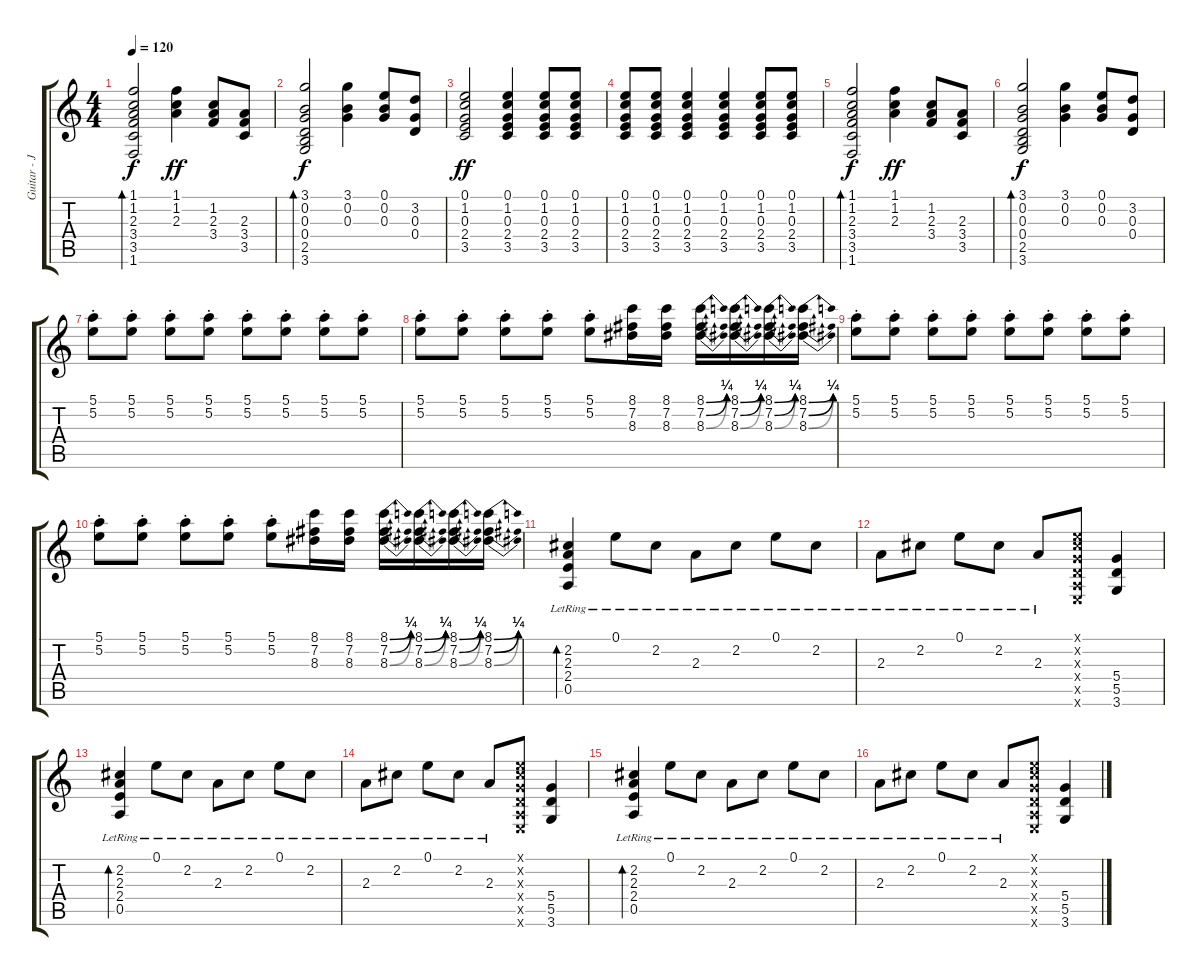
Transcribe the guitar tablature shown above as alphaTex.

\track ("Guitar - Jerry Harrison" "Guitar - J") {instrument acousticguitarsteel}
\staff {score tabs}
\tuning (E4 B3 G3 D3 A2 E2) {hide}
\ts (4 4)
\tempo 120
\clef g2
\ks c
(1.1 1.2 2.3 3.4 3.5 1.6).2{bd 120 dy f} (1.1 1.2 2.3).4{dy ff} (1.2 2.3 3.4).8 (2.3 3.4 3.5).8 |
(3.1 0.2 0.3 0.4 2.5 3.6).2{bd 60 dy f} (3.1 0.2 0.3).4 (0.1 0.2 0.3).8 (3.2 0.3 0.4).8 |
(0.1 1.2 0.3 2.4 3.5).2{dy ff} (0.1 1.2 0.3 2.4 3.5).4 (0.1 1.2 0.3 2.4 3.5).8 (0.1 1.2 0.3 2.4 3.5).8 |
(0.1 1.2 0.3 2.4 3.5).8 (0.1 1.2 0.3 2.4 3.5).8 (0.1 1.2 0.3 2.4 3.5).4 (0.1 1.2 0.3 2.4 3.5).4 (0.1 1.2 0.3 2.4 3.5).8 (0.1 1.2 0.3 2.4 3.5).8 |
(1.1 1.2 2.3 3.4 3.5 1.6).2{bd 120 dy f} (1.1 1.2 2.3).4{dy ff} (1.2 2.3 3.4).8 (2.3 3.4 3.5).8 |
(3.1 0.2 0.3 0.4 2.5 3.6).2{bd 60 dy f} (3.1 0.2 0.3).4 (0.1 0.2 0.3).8 (3.2 0.3 0.4).8 |
(5.1 5.2{st}).8 (5.1 5.2{st}).8 (5.1 5.2{st}).8 (5.1 5.2{st}).8 (5.1 5.2{st}).8 (5.1 5.2{st}).8 (5.1 5.2{st}).8 (5.1 5.2{st}).8 |
(5.1 5.2{st}).8 (5.1 5.2{st}).8 (5.1 5.2{st}).8 (5.1 5.2{st}).8 (5.1 5.2{st}).8 (8.1 7.2 8.3).16 (8.1 7.2 8.3).16 (8.1{be (bend 0 0 60 1)} 7.2{be (bend 0 0 60 1)} 8.3{be (bend 0 0 60 1)}).16 (8.1{be (bend 0 0 60 1)} 7.2{be (bend 0 0 60 1)} 8.3{be (bend 0 0 60 1)}).16 (8.1{be (bend 0 0 60 1)} 7.2{be (bend 0 0 60 1)} 8.3{be (bend 0 0 60 1)}).16 (8.1{be (bend 0 0 60 1)} 7.2{be (bend 0 0 60 1)} 8.3{be (bend 0 0 60 1)}).16 |
(5.1 5.2{st}).8 (5.1 5.2{st}).8 (5.1 5.2{st}).8 (5.1 5.2{st}).8 (5.1 5.2{st}).8 (5.1 5.2{st}).8 (5.1 5.2{st}).8 (5.1 5.2{st}).8 |
(5.1 5.2{st}).8 (5.1 5.2{st}).8 (5.1 5.2{st}).8 (5.1 5.2{st}).8 (5.1 5.2{st}).8 (8.1 7.2 8.3).16 (8.1 7.2 8.3).16 (8.1{be (bend 0 0 60 1)} 7.2{be (bend 0 0 60 1)} 8.3{be (bend 0 0 60 1)}).16 (8.1{be (bend 0 0 60 1)} 7.2{be (bend 0 0 60 1)} 8.3{be (bend 0 0 60 1)}).16 (8.1{be (bend 0 0 60 1)} 7.2{be (bend 0 0 60 1)} 8.3{be (bend 0 0 60 1)}).16 (8.1{be (bend 0 0 60 1)} 7.2{be (bend 0 0 60 1)} 8.3{be (bend 0 0 60 1)}).16 |
(2.2{lr} 2.3{lr} 2.4{lr} 0.5{lr}).4{bd 30} 0.1{lr}.8 2.2{lr}.8 2.3{lr}.8 2.2{lr}.8 0.1{lr}.8 2.2{lr}.8 |
2.3{lr}.8 2.2{lr}.8 0.1{lr}.8 2.2{lr}.8 2.3{lr}.8 (0.1{x} 2.2{x} 0.3{x} 0.4{x} 0.5{x} 0.6{x}).8 (5.4 5.5 3.6).4 |
(2.2{lr} 2.3{lr} 2.4{lr} 0.5{lr}).4{bd 30} 0.1{lr}.8 2.2{lr}.8 2.3{lr}.8 2.2{lr}.8 0.1{lr}.8 2.2{lr}.8 |
2.3{lr}.8 2.2{lr}.8 0.1{lr}.8 2.2{lr}.8 2.3{lr}.8 (0.1{x} 2.2{x} 0.3{x} 0.4{x} 0.5{x} 0.6{x}).8 (5.4 5.5 3.6).4 |
(2.2{lr} 2.3{lr} 2.4{lr} 0.5{lr}).4{bd 30} 0.1{lr}.8 2.2{lr}.8 2.3{lr}.8 2.2{lr}.8 0.1{lr}.8 2.2{lr}.8 |
2.3{lr}.8 2.2{lr}.8 0.1{lr}.8 2.2{lr}.8 2.3{lr}.8 (0.1{x} 2.2{x} 0.3{x} 0.4{x} 0.5{x} 0.6{x}).8 (5.4 5.5 3.6).4
